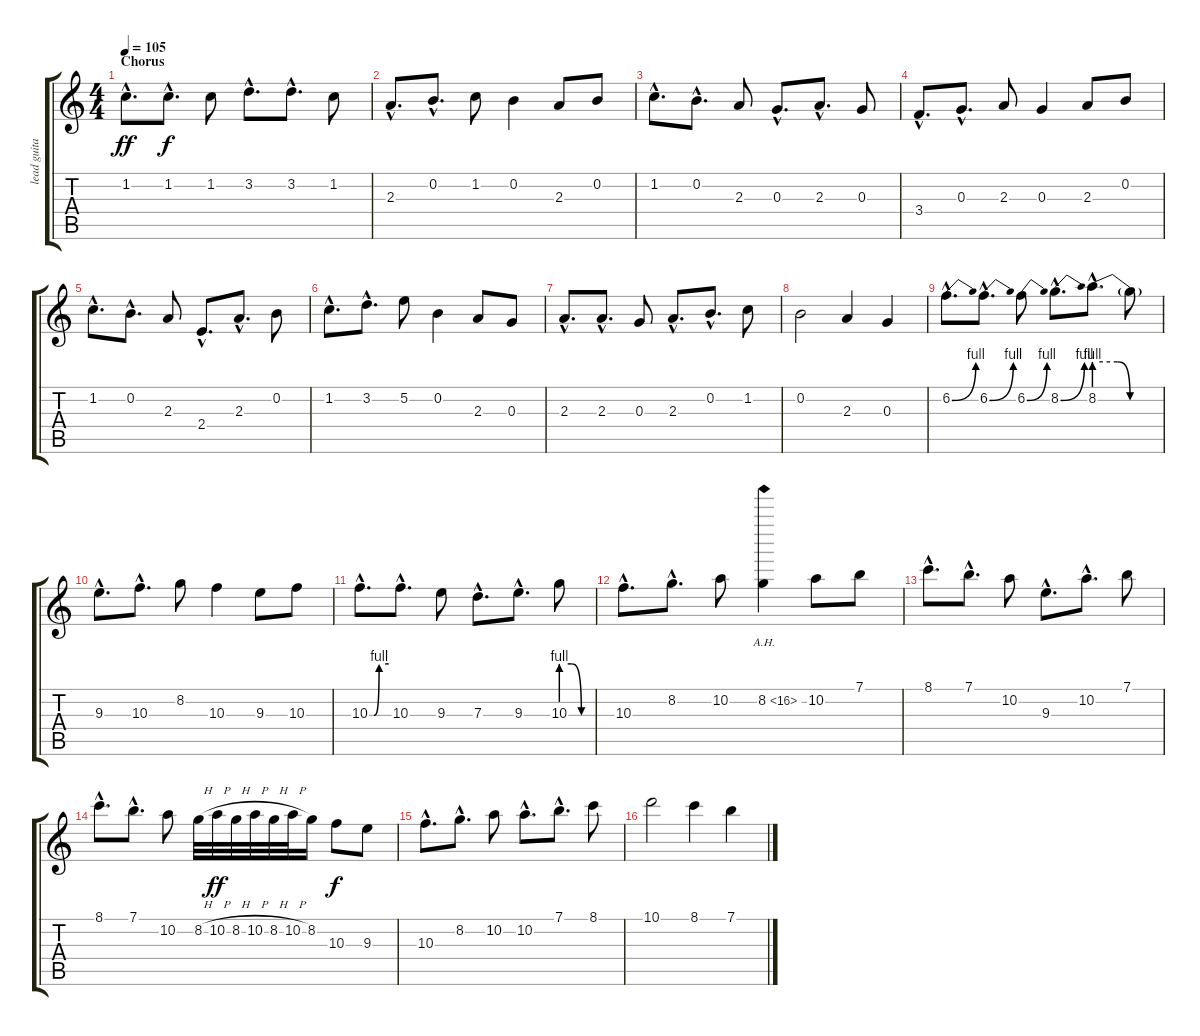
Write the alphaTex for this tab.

\track ("lead guitar 1" "lead guita") {instrument distortionguitar}
\staff {score tabs}
\tuning (E4 B3 G3 D3 A2 E2) {hide}
\ts (4 4)
\section ("" "Chorus")
\tempo 105
\clef g2
\ks c
1.2{hac}.8{d dy ff} 1.2{hac}.8{d dy f} 1.2.8 3.2{hac}.8{d} 3.2{hac}.8{d} 1.2.8 |
2.3{hac}.8{d} 0.2{hac}.8{d} 1.2.8 0.2.4 2.3.8 0.2.8 |
1.2{hac}.8{d} 0.2{hac}.8{d} 2.3.8 0.3{hac}.8{d} 2.3{hac}.8{d} 0.3.8 |
3.4{hac}.8{d} 0.3{hac}.8{d} 2.3.8 0.3.4 2.3.8 0.2.8 |
1.2{hac}.8{d} 0.2{hac}.8{d} 2.3.8 2.4{hac}.8{d} 2.3{hac}.8{d} 0.2.8 |
1.2{hac}.8{d} 3.2{hac}.8{d} 5.2.8 0.2.4 2.3.8 0.3.8 |
2.3{hac}.8{d} 2.3{hac}.8{d} 0.3.8 2.3{hac}.8{d} 0.2{hac}.8{d} 1.2.8 |
0.2.2 2.3.4 0.3.4 |
\section ("" "")
6.2{be (bend 0 0 60 4) hac}.8{d} 6.2{be (bend 0 0 60 4) hac}.8{d} 6.2{be (bend 0 0 60 4)}.8 8.2{be (bend 0 0 60 4) hac}.8{d} 8.2{be (custom 0 4 20 4 31 0 60 0) hac}.8{d} 8.2{t}.8 |
9.3{hac}.8{d} 10.3{hac}.8{d} 8.2.8 10.3.4 9.3.8 10.3.8 |
10.3{be (custom 0 0 14 0 30 4 60 4) hac}.8{d} 10.3{hac}.8{d} 9.3.8 7.3{hac}.8{d} 9.3{hac}.8{d} 10.3{be (custom 0 4 20 4 40 0 60 0)}.8 |
10.3{hac}.8{d} 8.2{hac}.8{d} 10.2.8 8.2{ah 8}.4 10.2.8 7.1.8 |
8.1{hac}.8{d} 7.1{hac}.8{d} 10.2.8 9.3{hac}.8{d} 10.2{hac}.8{d} 7.1.8 |
8.1{hac}.8{d} 7.1{hac}.8{d} 10.2.8 8.2{h}.32 10.2{h}.32{dy ff} 8.2{h}.32 10.2{h}.32 8.2{h}.32 10.2{h}.32 8.2.16 10.3.8{dy f} 9.3.8 |
10.3{hac}.8{d} 8.2{hac}.8{d} 10.2.8 10.2{hac}.8{d} 7.1{hac}.8{d} 8.1.8 |
10.1.2 8.1.4 7.1.4
